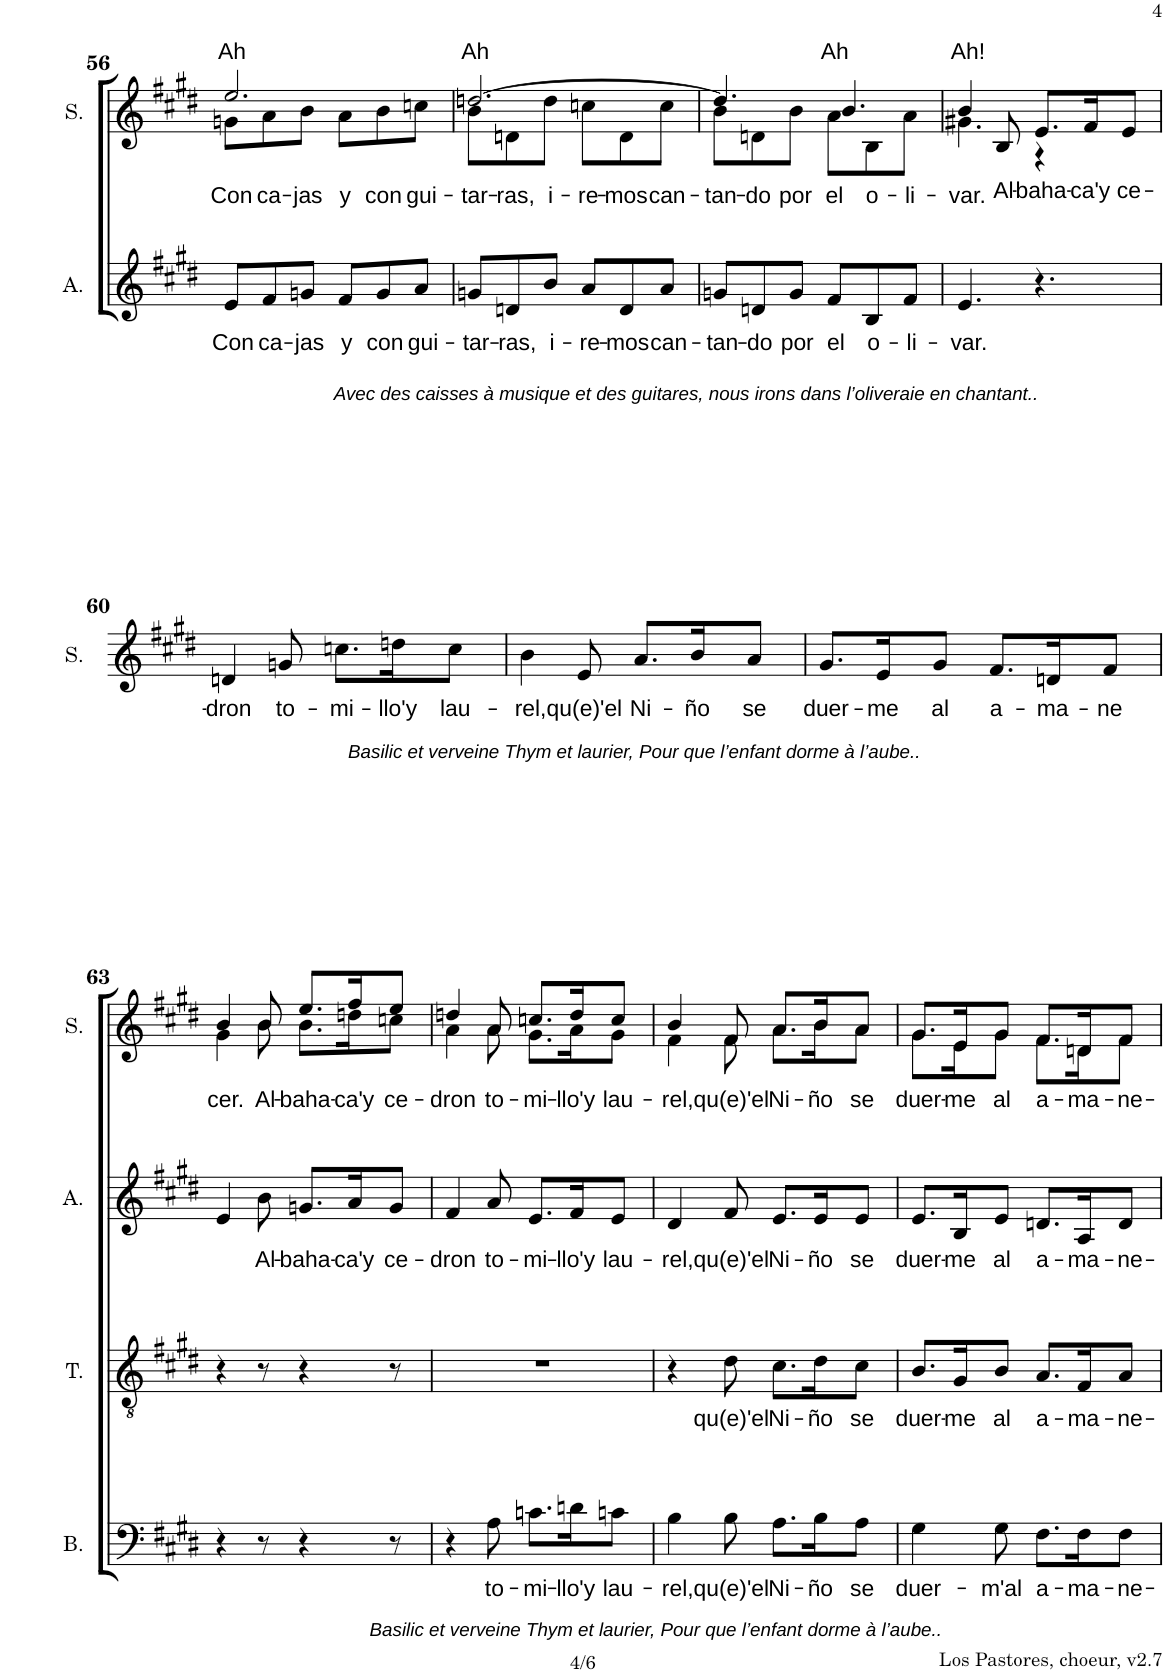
**kern	**text	**kern	**text	**kern	**text	**text	**kern	**text	**text
*part4	*part4	*part3	*part3	*part2	*part2	*part2	*part1	*part1	*part1
*staff4	*staff4	*staff3	*staff3	*staff2	*staff2	*staff2	*staff1	*staff1	*staff1
*I"Basse	*	*I"Ténor	*	*I"Alto	*	*	*I"Soprano	*	*
*I'B.	*	*I'T.	*	*I'A.	*	*	*I'S.	*	*
!!LO:PB:g=z
*clefF4	*	*clefGv2	*	*clefG2	*	*	*clefG2	*	*
*Trd7c12	*	*	*	*	*	*	*	*	*
*k[f#c#g#d#]	*	*k[f#c#g#d#]	*	*k[f#c#g#d#]	*	*	*k[f#c#g#d#]	*	*
*M6/8	*	*M6/8	*	*M6/8	*	*	*M6/8	*	*
=56	=56	=56	=56	=56	=56	=56	=56	=56	=56
!	!	!	!	!LO:TX:b:i:t=Avec des caisses à musique et des guitares, nous irons dans l’oliveraie en chantant..	!	!	!	!	!
!	!	!	!	!	!	!LO:LY:b	!	!	!LO:LY:a
*	*	*	*	*	*	*	*^	*	*
!	!	!	!	!	!	!	!	!	!	!LO:LY:b
2.r	.	2.r	.	8e/L	.	Con	2.ee/	8gn\L	.	Con
!	!	!	!	!	!	!LO:LY:b	!	!	!	!LO:LY:b
.	.	.	.	8f#/	.	ca-	.	8a\	.	ca-
!	!	!	!	!	!	!LO:LY:b	!	!	!	!LO:LY:b
.	.	.	.	8gn/J	.	-jas	.	8b\J	.	-jas
!	!	!	!	!	!	!LO:LY:b	!	!	!	!LO:LY:b
.	.	.	.	8f#/L	.	y	.	8a\L	.	y
!	!	!	!	!	!	!LO:LY:b	!	!	!	!LO:LY:b
.	.	.	.	8g/	.	con	.	8b\	.	con
!	!	!	!	!	!	!LO:LY:b	!	!	!	!LO:LY:b
.	.	.	.	8a/J	.	gui-	.	8ccn\J	.	gui-
=57	=57	=57	=57	=57	=57	=57	=57	=57	=57	=57
!	!	!	!	!	!	!LO:LY:b	!	!	!	!LO:LY:a
!	!	!	!	!	!	!	!	!	!	!LO:LY:b
2.r	.	2.r	.	8gn/L	.	-tar-	[2.ddn/	8b\L	.	-tar-
!	!	!	!	!	!	!LO:LY:b	!	!	!	!LO:LY:b
.	.	.	.	8dn/	.	-ras,	.	8dn\	.	-ras,
!	!	!	!	!	!	!LO:LY:b	!	!	!	!LO:LY:b
.	.	.	.	8b/J	.	i-	.	8dd\J	.	i-
!	!	!	!	!	!	!LO:LY:b	!	!	!	!LO:LY:b
.	.	.	.	8a/L	.	-re-	.	8ccn\L	.	-re-
!	!	!	!	!	!	!LO:LY:b	!	!	!	!LO:LY:b
.	.	.	.	8d/	.	-mos	.	8d\	.	-mos
!	!	!	!	!	!	!LO:LY:b	!	!	!	!LO:LY:b
.	.	.	.	8a/J	.	can-	.	8cc\J	.	can-
=58	=58	=58	=58	=58	=58	=58	=58	=58	=58	=58
!	!	!	!	!	!	!LO:LY:b	!	!	!	!LO:LY:b
2.r	.	2.r	.	8gn/L	.	-tan-	4.dd/]	8b\L	.	-tan-
!	!	!	!	!	!	!LO:LY:b	!	!	!	!LO:LY:b
.	.	.	.	8dn/	.	-do	.	8dn\	.	-do
!	!	!	!	!	!	!LO:LY:b	!	!	!	!LO:LY:b
.	.	.	.	8g/J	.	por	.	8b\J	.	por
!	!	!	!	!	!	!LO:LY:b	!	!	!	!LO:LY:a
!	!	!	!	!	!	!	!	!	!	!LO:LY:b
.	.	.	.	8f#/L	.	el	4.b/	8a\L	.	el
!	!	!	!	!	!	!LO:LY:b	!	!	!	!LO:LY:b
.	.	.	.	8B/	.	o-	.	8B\	.	o-
!	!	!	!	!	!	!LO:LY:b	!	!	!	!LO:LY:b
.	.	.	.	8f#/J	.	-li-	.	8a\J	.	-li-
=59	=59	=59	=59	=59	=59	=59	=59	=59	=59	=59
!	!	!	!	!	!	!LO:LY:b	!	!	!	!LO:LY:a
!	!	!	!	!	!	!	!	!	!	!LO:LY:b
2.r	.	2.r	.	4.e/	.	-var.	4b/	4.g#X\	.	-var.
!	!	!	!	!	!	!	!	!	!LO:LY:b	!
.	.	.	.	.	.	.	8B/	.	Al-	.
!	!	!	!	!	!	!	!	!	!LO:LY:b	!
.	.	.	.	4.r	.	.	8.e/L	4r	-baha-	.
!	!	!	!	!	!	!	!	!	!LO:LY:b	!
.	.	.	.	.	.	.	16f#/K	.	-ca'y	.
!	!	!	!	!	!	!	!	!	!LO:LY:b	!
.	.	.	.	.	.	.	8e/J	8ryy	ce-	.
!!LO:LB:g=z
=60	=60	=60	=60	=60	=60	=60	=60	=60	=60	=60
!	!	!	!	!	!	!	!LO:TX:b:i:t=Basilic et verveine Thym et laurier, Pour que l’enfant dorme à l’aube..	!	!	!
!	!	!	!	!	!	!	!	!	!LO:LY:b	!
*	*	*	*	*	*	*	*v	*v	*	*
2.r	.	2.r	.	2.r	.	.	4dn/	-dron	.
!	!	!	!	!	!	!	!	!LO:LY:b	!
.	.	.	.	.	.	.	8gn/	to-	.
!	!	!	!	!	!	!	!	!LO:LY:b	!
.	.	.	.	.	.	.	8.ccn\L	-mi-	.
!	!	!	!	!	!	!	!	!LO:LY:b	!
.	.	.	.	.	.	.	16ddn\K	-llo'y	.
!	!	!	!	!	!	!	!	!LO:LY:b	!
.	.	.	.	.	.	.	8cc\J	lau-	.
=61	=61	=61	=61	=61	=61	=61	=61	=61	=61
!	!	!	!	!	!	!	!	!LO:LY:b	!
2.r	.	2.r	.	2.r	.	.	4b\	-rel,	.
!	!	!	!	!	!	!	!	!LO:LY:b	!
.	.	.	.	.	.	.	8e/	qu(e)'el	.
!	!	!	!	!	!	!	!	!LO:LY:b	!
.	.	.	.	.	.	.	8.a/L	Ni-	.
!	!	!	!	!	!	!	!	!LO:LY:b	!
.	.	.	.	.	.	.	16b/K	-ño	.
!	!	!	!	!	!	!	!	!LO:LY:b	!
.	.	.	.	.	.	.	8a/J	se	.
=62	=62	=62	=62	=62	=62	=62	=62	=62	=62
!	!	!	!	!	!	!	!	!LO:LY:b	!
2.r	.	2.r	.	2.r	.	.	8.g#/L	duer-	.
!	!	!	!	!	!	!	!	!LO:LY:b	!
.	.	.	.	.	.	.	16e/K	-me	.
!	!	!	!	!	!	!	!	!LO:LY:b	!
.	.	.	.	.	.	.	8g#/J	al	.
!	!	!	!	!	!	!	!	!LO:LY:b	!
.	.	.	.	.	.	.	8.f#/L	a-	.
!	!	!	!	!	!	!	!	!LO:LY:b	!
.	.	.	.	.	.	.	16dn/K	-ma-	.
!	!	!	!	!	!	!	!	!LO:LY:b	!
.	.	.	.	.	.	.	8f#/J	-ne-	.
!!LO:LB:g=z
=63	=63	=63	=63	=63	=63	=63	=63	=63	=63
*	*	*	*	*	*	*	*^	*	*
!	!	!	!	!	!	!	!	!	!LO:LY:b	!
4r	.	4r	.	4e/	.	.	4b/	4g#\	cer.	.
!LO:TX:b:i:t=Basilic et verveine Thym et laurier, Pour que l’enfant dorme à l’aube..	!	!	!	!	!	!	!	!	!	!
!	!	!	!	!	!LO:LY:b	!	!	!	!LO:LY:b	!
8r	.	8r	.	8b\	Al-	.	8b/	8b\	Al-	.
!	!	!	!	!	!LO:LY:b	!	!	!	!LO:LY:b	!
4r	.	4r	.	8.gn/L	-baha-	.	8.ee/L	8.b\L	-baha-	.
!	!	!	!	!	!LO:LY:b	!	!	!	!LO:LY:b	!
.	.	.	.	16a/K	-ca'y	.	16ff#/K	16ddn\K	-ca'y	.
!	!	!	!	!	!LO:LY:b	!	!	!	!LO:LY:b	!
8r	.	8r	.	8g/J	ce-	.	8ee/J	8ccn\J	ce-	.
=64	=64	=64	=64	=64	=64	=64	=64	=64	=64	=64
!	!	!	!	!	!LO:LY:b	!	!	!	!LO:LY:b	!
4r	.	2.r	.	4f#/	-dron	.	4ddn/	4a\	-dron	.
!	!LO:LY:b	!	!	!	!LO:LY:b	!	!	!	!LO:LY:b	!
8A\	to-	.	.	8a/	to-	.	8a/	8a\	to-	.
!	!LO:LY:b	!	!	!	!LO:LY:b	!	!	!	!LO:LY:b	!
8.cn\L	-mi-	.	.	8.e/L	-mi-	.	8.ccn/L	8.g#\L	-mi-	.
!	!LO:LY:b	!	!	!	!LO:LY:b	!	!	!	!LO:LY:b	!
16dn\K	-llo'y	.	.	16f#/K	-llo'y	.	16dd/K	16a\K	-llo'y	.
!	!LO:LY:b	!	!	!	!LO:LY:b	!	!	!	!LO:LY:b	!
8cn\J	lau-	.	.	8e/J	lau-	.	8cc/J	8g#\J	lau-	.
=65	=65	=65	=65	=65	=65	=65	=65	=65	=65	=65
!	!LO:LY:b	!	!	!	!LO:LY:b	!	!	!	!LO:LY:b	!
4B\	-rel,	4r	.	4d#/	-rel,	.	4b/	4f#\	-rel,	.
!	!LO:LY:b	!	!LO:LY:b	!	!LO:LY:b	!	!	!	!LO:LY:b	!
8B\	qu(e)'el	8d#\	qu(e)'el	8f#/	qu(e)'el	.	8f#/	8f#\	qu(e)'el	.
!	!LO:LY:b	!	!LO:LY:b	!	!LO:LY:b	!	!	!	!LO:LY:b	!
8.A\L	Ni-	8.c#\L	Ni-	8.e/L	Ni-	.	8.a/L	8.a\L	Ni-	.
!	!LO:LY:b	!	!LO:LY:b	!	!LO:LY:b	!	!	!	!LO:LY:b	!
16B\K	-ño	16d#\K	-ño	16e/K	-ño	.	16b/K	16b\K	-ño	.
!	!LO:LY:b	!	!LO:LY:b	!	!LO:LY:b	!	!	!	!LO:LY:b	!
8A\J	se	8c#\J	se	8e/J	se	.	8a/J	8a\J	se	.
=66	=66	=66	=66	=66	=66	=66	=66	=66	=66	=66
!	!LO:LY:b	!	!LO:LY:b	!	!LO:LY:b	!	!	!	!LO:LY:b	!
4G#\	duer-	8.B/L	duer-	8.e/L	duer-	.	8.g#/L	8.g#\L	duer-	.
!	!	!	!LO:LY:b	!	!LO:LY:b	!	!	!	!LO:LY:b	!
.	.	16G#/K	-me	16B/K	-me	.	16e/K	16e\K	-me	.
!	!LO:LY:b	!	!LO:LY:b	!	!LO:LY:b	!	!	!	!LO:LY:b	!
8G#\	-m'al	8B/J	al	8e/J	al	.	8g#/J	8g#\J	al	.
!	!LO:LY:b	!	!LO:LY:b	!	!LO:LY:b	!	!	!	!LO:LY:b	!
8.F#\L	a-	8.A/L	a-	8.dn/L	a-	.	8.f#/L	8.f#\L	a-	.
!	!LO:LY:b	!	!LO:LY:b	!	!LO:LY:b	!	!	!	!LO:LY:b	!
16F#\K	-ma-	16F#/K	-ma-	16A/K	-ma-	.	16dn/K	16d\K	-ma-	.
!	!LO:LY:b	!	!LO:LY:b	!	!LO:LY:b	!	!	!	!LO:LY:b	!
8F#\J	-ne-	8A/J	-ne-	8d/J	-ne-	.	8f#/J	8f#\J	-ne-	.
*	*	*	*	*	*	*	*v	*v	*	*
=	=	=	=	=	=	=	=	=	=
*-	*-	*-	*-	*-	*-	*-	*-	*-	*-
